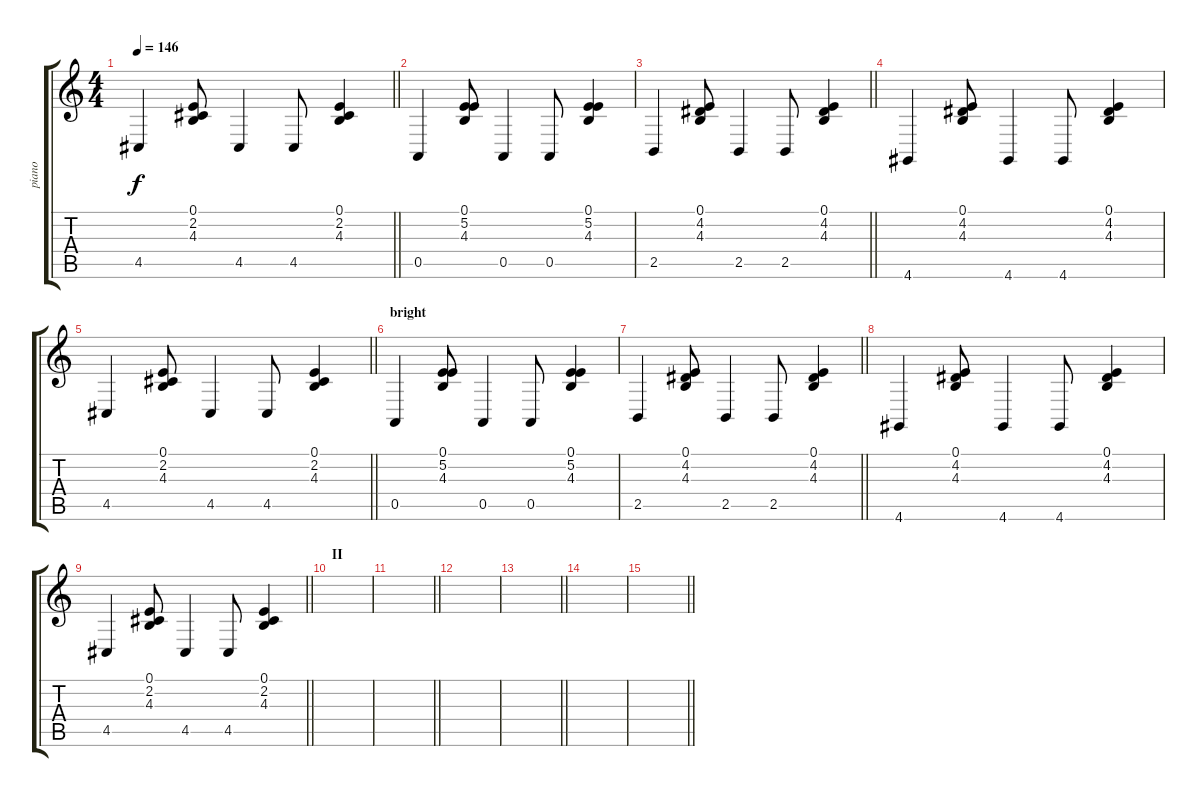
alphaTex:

\track ("piano" "piano") {instrument electricgrandpiano}
\staff {score tabs}
\tuning (E4 B3 G3 D3 A2 E2) {hide}
\ts (4 4)
\tempo 146
\clef g2
\barLineRight lightlight
\ks c
4.5.4{dy f} (0.1 2.2 4.3).8 4.5.4 4.5.8 (0.1 2.2 4.3).4 |
0.5.4 (0.1 5.2 4.3).8 0.5.4 0.5.8 (0.1 5.2 4.3).4 |
\barLineRight lightlight
2.5.4 (0.1 4.2 4.3).8 2.5.4 2.5.8 (0.1 4.2 4.3).4 |
4.6.4 (0.1 4.2 4.3).8 4.6.4 4.6.8 (0.1 4.2 4.3).4 |
\barLineRight lightlight
4.5.4 (0.1 2.2 4.3).8 4.5.4 4.5.8 (0.1 2.2 4.3).4 |
\section ("" "bright")
0.5.4 (0.1 5.2 4.3).8 0.5.4 0.5.8 (0.1 5.2 4.3).4 |
\barLineRight lightlight
2.5.4 (0.1 4.2 4.3).8 2.5.4 2.5.8 (0.1 4.2 4.3).4 |
4.6.4 (0.1 4.2 4.3).8 4.6.4 4.6.8 (0.1 4.2 4.3).4 |
\barLineRight lightlight
4.5.4 (0.1 2.2 4.3).8 4.5.4 4.5.8 (0.1 2.2 4.3).4 |
\section ("" "II")
|
\barLineRight lightlight
|
|
\barLineRight lightlight
|
|
\barLineRight lightlight
